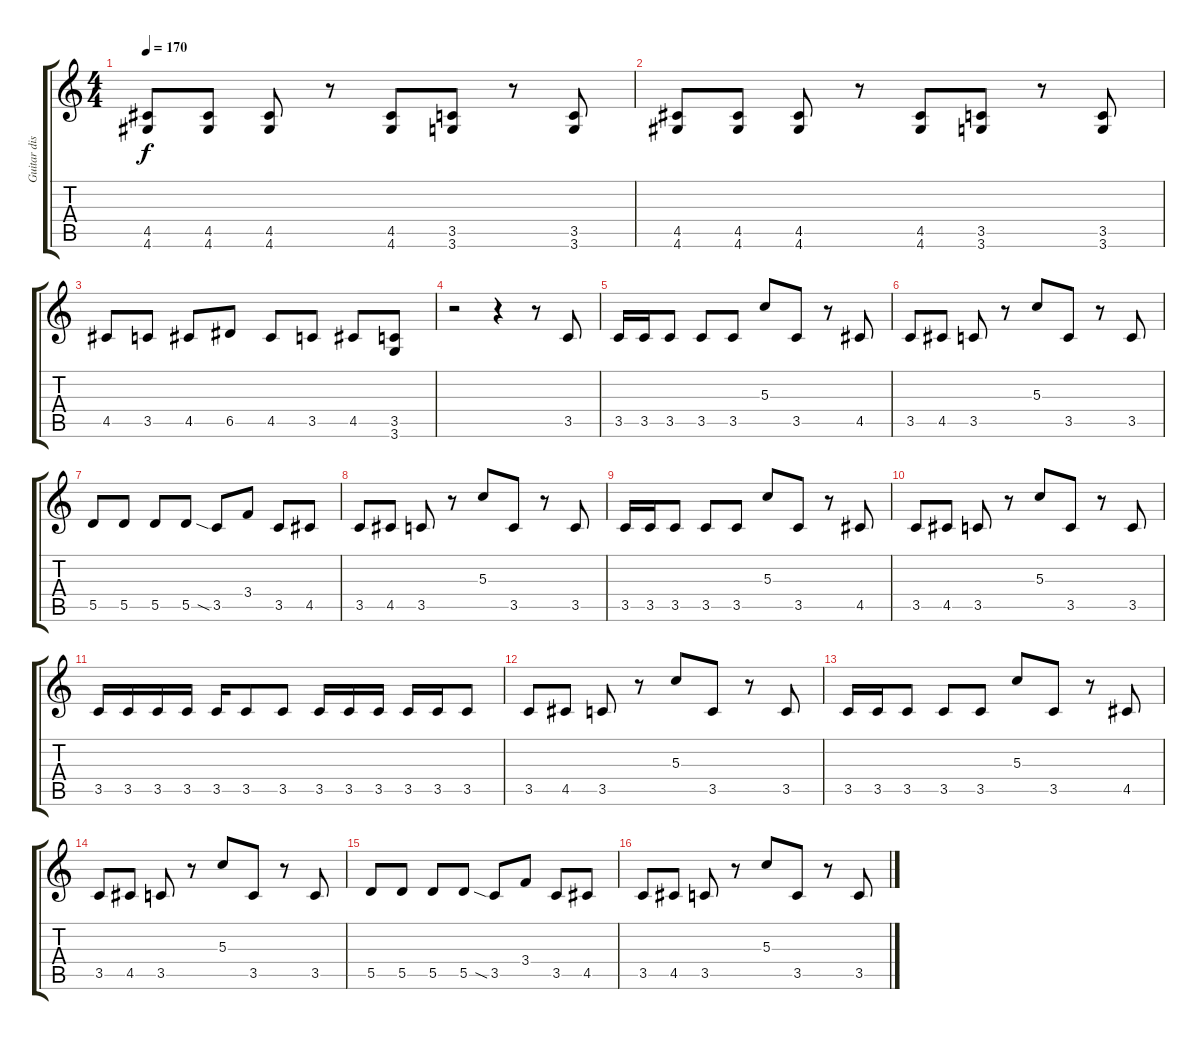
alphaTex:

\track ("Guitar dist 2" "Guitar dis") {instrument distortionguitar}
\staff {score tabs}
\tuning (E4 B3 G3 D3 A2 E2) {hide}
\ts (4 4)
\tempo 170
\clef g2
\ks c
(4.5 4.6).8{dy f} (4.5 4.6).8 (4.5 4.6).8 r.8 (4.5 4.6).8 (3.5 3.6).8 r.8 (3.5 3.6).8 |
(4.5 4.6).8 (4.5 4.6).8 (4.5 4.6).8 r.8 (4.5 4.6).8 (3.5 3.6).8 r.8 (3.5 3.6).8 |
4.5.8 3.5.8 4.5.8 6.5.8 4.5.8 3.5.8 4.5.8 (3.5 3.6).8 |
r.2 r.4 r.8 3.5.8 |
3.5.16 3.5.16 3.5.8 3.5.8 3.5.8 5.3.8 3.5.8 r.8 4.5.8 |
3.5.8 4.5.8 3.5.8 r.8 5.3.8 3.5.8 r.8 3.5.8 |
5.5.8 5.5.8 5.5.8 5.5.8 3.5{sia}.8 3.4.8 3.5.8 4.5.8 |
3.5.8 4.5.8 3.5.8 r.8 5.3.8 3.5.8 r.8 3.5.8 |
3.5.16 3.5.16 3.5.8 3.5.8 3.5.8 5.3.8 3.5.8 r.8 4.5.8 |
3.5.8 4.5.8 3.5.8 r.8 5.3.8 3.5.8 r.8 3.5.8 |
3.5.16 3.5.16 3.5.16 3.5.16 3.5.16 3.5.8 3.5.8 3.5.16 3.5.16 3.5.16 3.5.16 3.5.16 3.5.8 |
3.5.8 4.5.8 3.5.8 r.8 5.3.8 3.5.8 r.8 3.5.8 |
3.5.16 3.5.16 3.5.8 3.5.8 3.5.8 5.3.8 3.5.8 r.8 4.5.8 |
3.5.8 4.5.8 3.5.8 r.8 5.3.8 3.5.8 r.8 3.5.8 |
5.5.8 5.5.8 5.5.8 5.5.8 3.5{sia}.8 3.4.8 3.5.8 4.5.8 |
3.5.8 4.5.8 3.5.8 r.8 5.3.8 3.5.8 r.8 3.5.8
